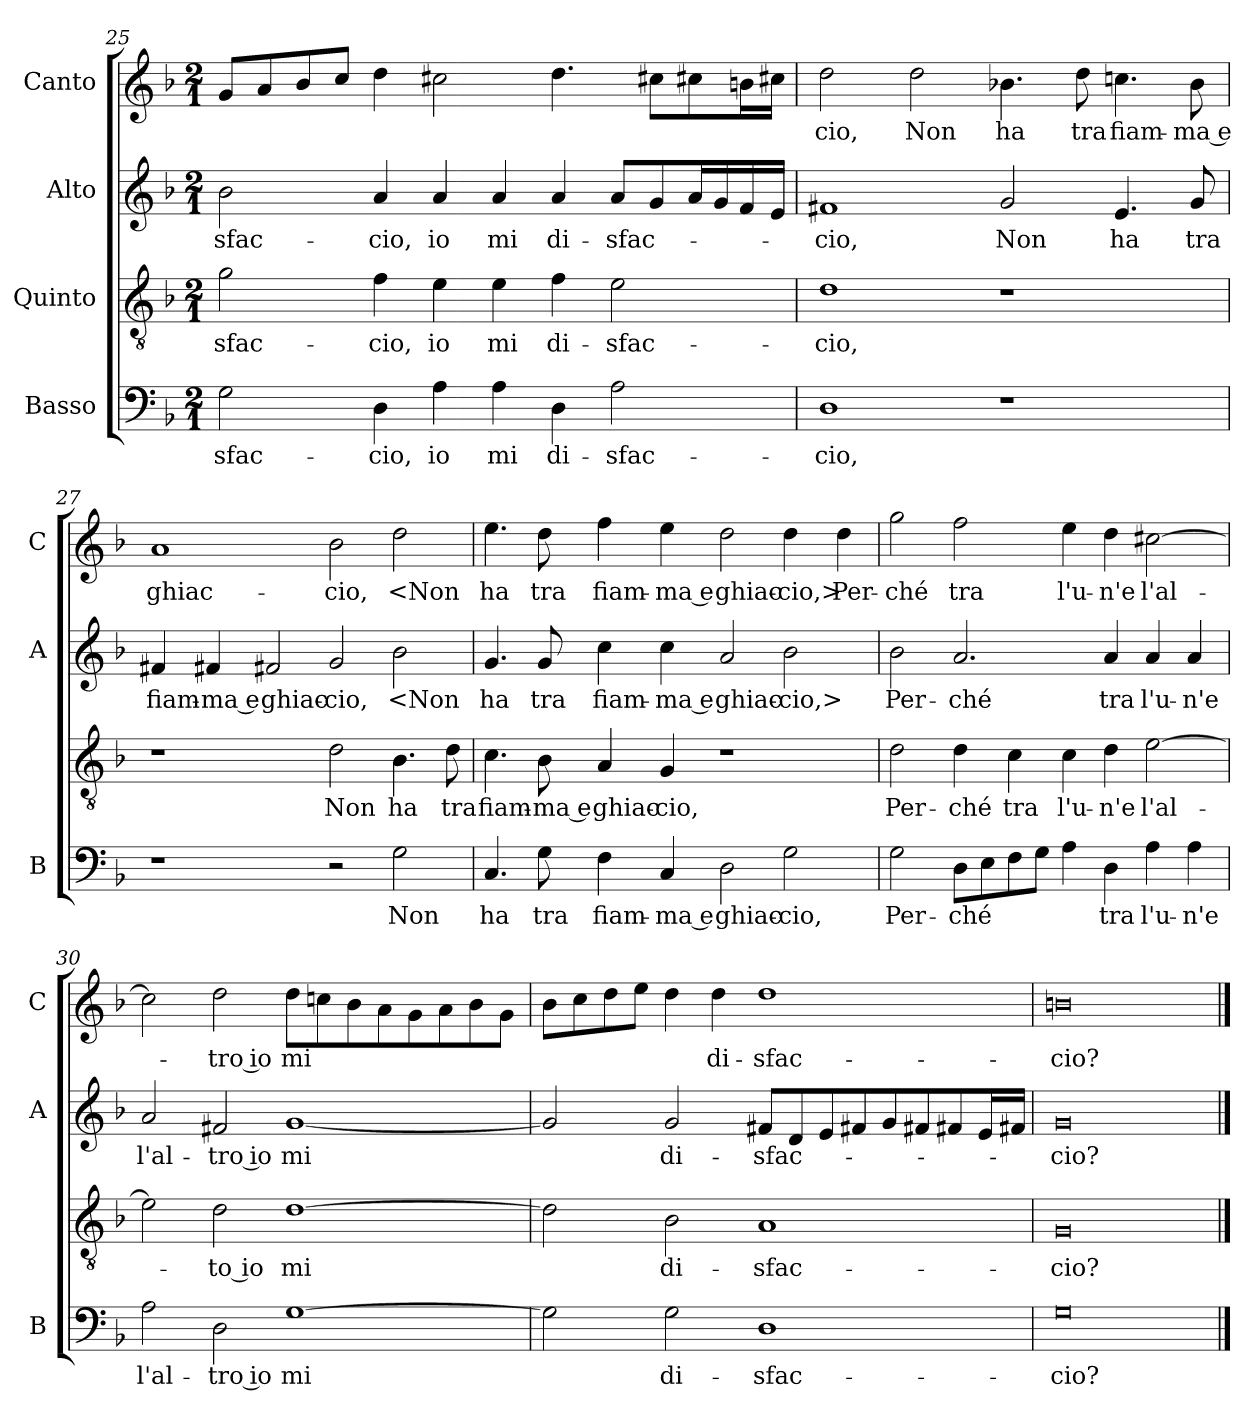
**kern	**text	**kern	**text	**kern	**text	**kern	**text
*part4	*part4	*part3	*part3	*part2	*part2	*part1	*part1
*staff4	*staff4	*staff3	*staff3	*staff2	*staff2	*staff1	*staff1
*I"Basso	*	*I"Quinto	*	*I"Alto	*	*I"Canto	*
*I'B	*	*	*	*I'A	*	*I'C	*
*clefF4	*	*clefGv2	*	*clefG2	*	*clefG2	*
*k[b-]	*	*k[b-]	*	*k[b-]	*	*k[b-]	*
*F:	*	*F:	*	*F:	*	*F:	*
*M2/1	*	*M2/1	*	*M2/1	*	*M2/1	*
=25	=25	=25	=25	=25	=25	=25	=25
2G	-sfac-	2g	-sfac-	2b-	-sfac-	8gL	.
.	.	.	.	.	.	8a	.
.	.	.	.	.	.	8b-	.
.	.	.	.	.	.	8ccJ	.
4D	-cio,	4f	-cio,	4a	-cio,	4dd	.
4A	io	4e	io	4a	io	2cc#X	.
4A	mi	4e	mi	4a	mi	.	.
4D	di-	4f	di-	4a	di-	4.dd	.
2A	-sfac-	2e	-sfac-	8aL	-sfac-	.	.
.	.	.	.	8g	.	8cc#XL	.
.	.	.	.	16aL	.	8cc#X	.
.	.	.	.	16g	.	.	.
.	.	.	.	16f	.	16bnL	.
.	.	.	.	16eJJ	.	16cc#XJJ	.
=26	=26	=26	=26	=26	=26	=26	=26
1D	-cio,	1d	-cio,	1f#X	-cio,	2dd	-cio,
.	.	.	.	.	.	2dd	Non
1r	.	1r	.	2g	Non	4.b-X	ha
.	.	.	.	.	.	8dd	tra
.	.	.	.	4.e	ha	4.ccn	fiam-
.	.	.	.	8g	tra	8b-	-ma e
=27	=27	=27	=27	=27	=27	=27	=27
1r	.	1r	.	4f#X	fiam-	1a	ghiac-
.	.	.	.	4f#X	-ma e	.	.
.	.	.	.	2f#X	ghiac-	.	.
2r	.	2d	Non	2g	-cio,	2b-	-cio,
2G	Non	4.B-	ha	2b-	<Non	2dd	<Non
.	.	8d	tra	.	.	.	.
=28	=28	=28	=28	=28	=28	=28	=28
4.C	ha	4.c	fiam-	4.g	ha	4.ee	ha
8G	tra	8B-	-ma e	8g	tra	8dd	tra
4F	fiam-	4A	ghiac-	4cc	fiam-	4ff	fiam-
4C	-ma e	4G	-cio,	4cc	-ma e	4ee	-ma e
2D	ghiac-	1r	.	2a	ghiac-	2dd	ghiac-
2G	-cio,	.	.	2b-	-cio,>	4dd	-cio,>
.	.	.	.	.	.	4dd	Per-
=29	=29	=29	=29	=29	=29	=29	=29
2G	Per-	2d	Per-	2b-	Per-	2gg	-ché
8DL	-ché	4d	-ché	2.a	-ché	2ff	tra
8E	.	.	.	.	.	.	.
8F	.	4c	tra	.	.	.	.
8GJ	.	.	.	.	.	.	.
4A	.	4c	l'u-	.	.	4ee	l'u-
4D	tra	4d	-n'e	4a	tra	4dd	-n'e
4A	l'u-	[2e	l'al-	4a	l'u-	[2cc#X	l'al-
4A	-n'e	.	.	4a	-n'e	.	.
=30	=30	=30	=30	=30	=30	=30	=30
2A	l'al-	2e]	.	2a	l'al-	2cc#]	.
2D	-tro io	2d	-to io	2f#X	-tro io	2dd	-tro io
[1G	mi	[1d	mi	[1g	mi	8ddL	mi
.	.	.	.	.	.	8ccn	.
.	.	.	.	.	.	8b-	.
.	.	.	.	.	.	8a	.
.	.	.	.	.	.	8g	.
.	.	.	.	.	.	8a	.
.	.	.	.	.	.	8b-	.
.	.	.	.	.	.	8gJ	.
=31	=31	=31	=31	=31	=31	=31	=31
2G]	.	2d]	.	2g]	.	8b-L	.
.	.	.	.	.	.	8cc	.
.	.	.	.	.	.	8dd	.
.	.	.	.	.	.	8eeJ	.
2G	di-	2B-	di-	2g	di-	4dd	.
.	.	.	.	.	.	4dd	di-
1D	-sfac-	1A	-sfac-	8f#XL	-sfac-	1dd	-sfac-
.	.	.	.	8d	.	.	.
.	.	.	.	8e	.	.	.
.	.	.	.	8f#X	.	.	.
.	.	.	.	8g	.	.	.
.	.	.	.	8f#X	.	.	.
.	.	.	.	8f#X	.	.	.
.	.	.	.	16eL	.	.	.
.	.	.	.	16f#XJJ	.	.	.
=32	=32	=32	=32	=32	=32	=32	=32
0G	-cio?	0G	-cio?	0g	-cio?	0bn	-cio?
==	==	==	==	==	==	==	==
*-	*-	*-	*-	*-	*-	*-	*-
